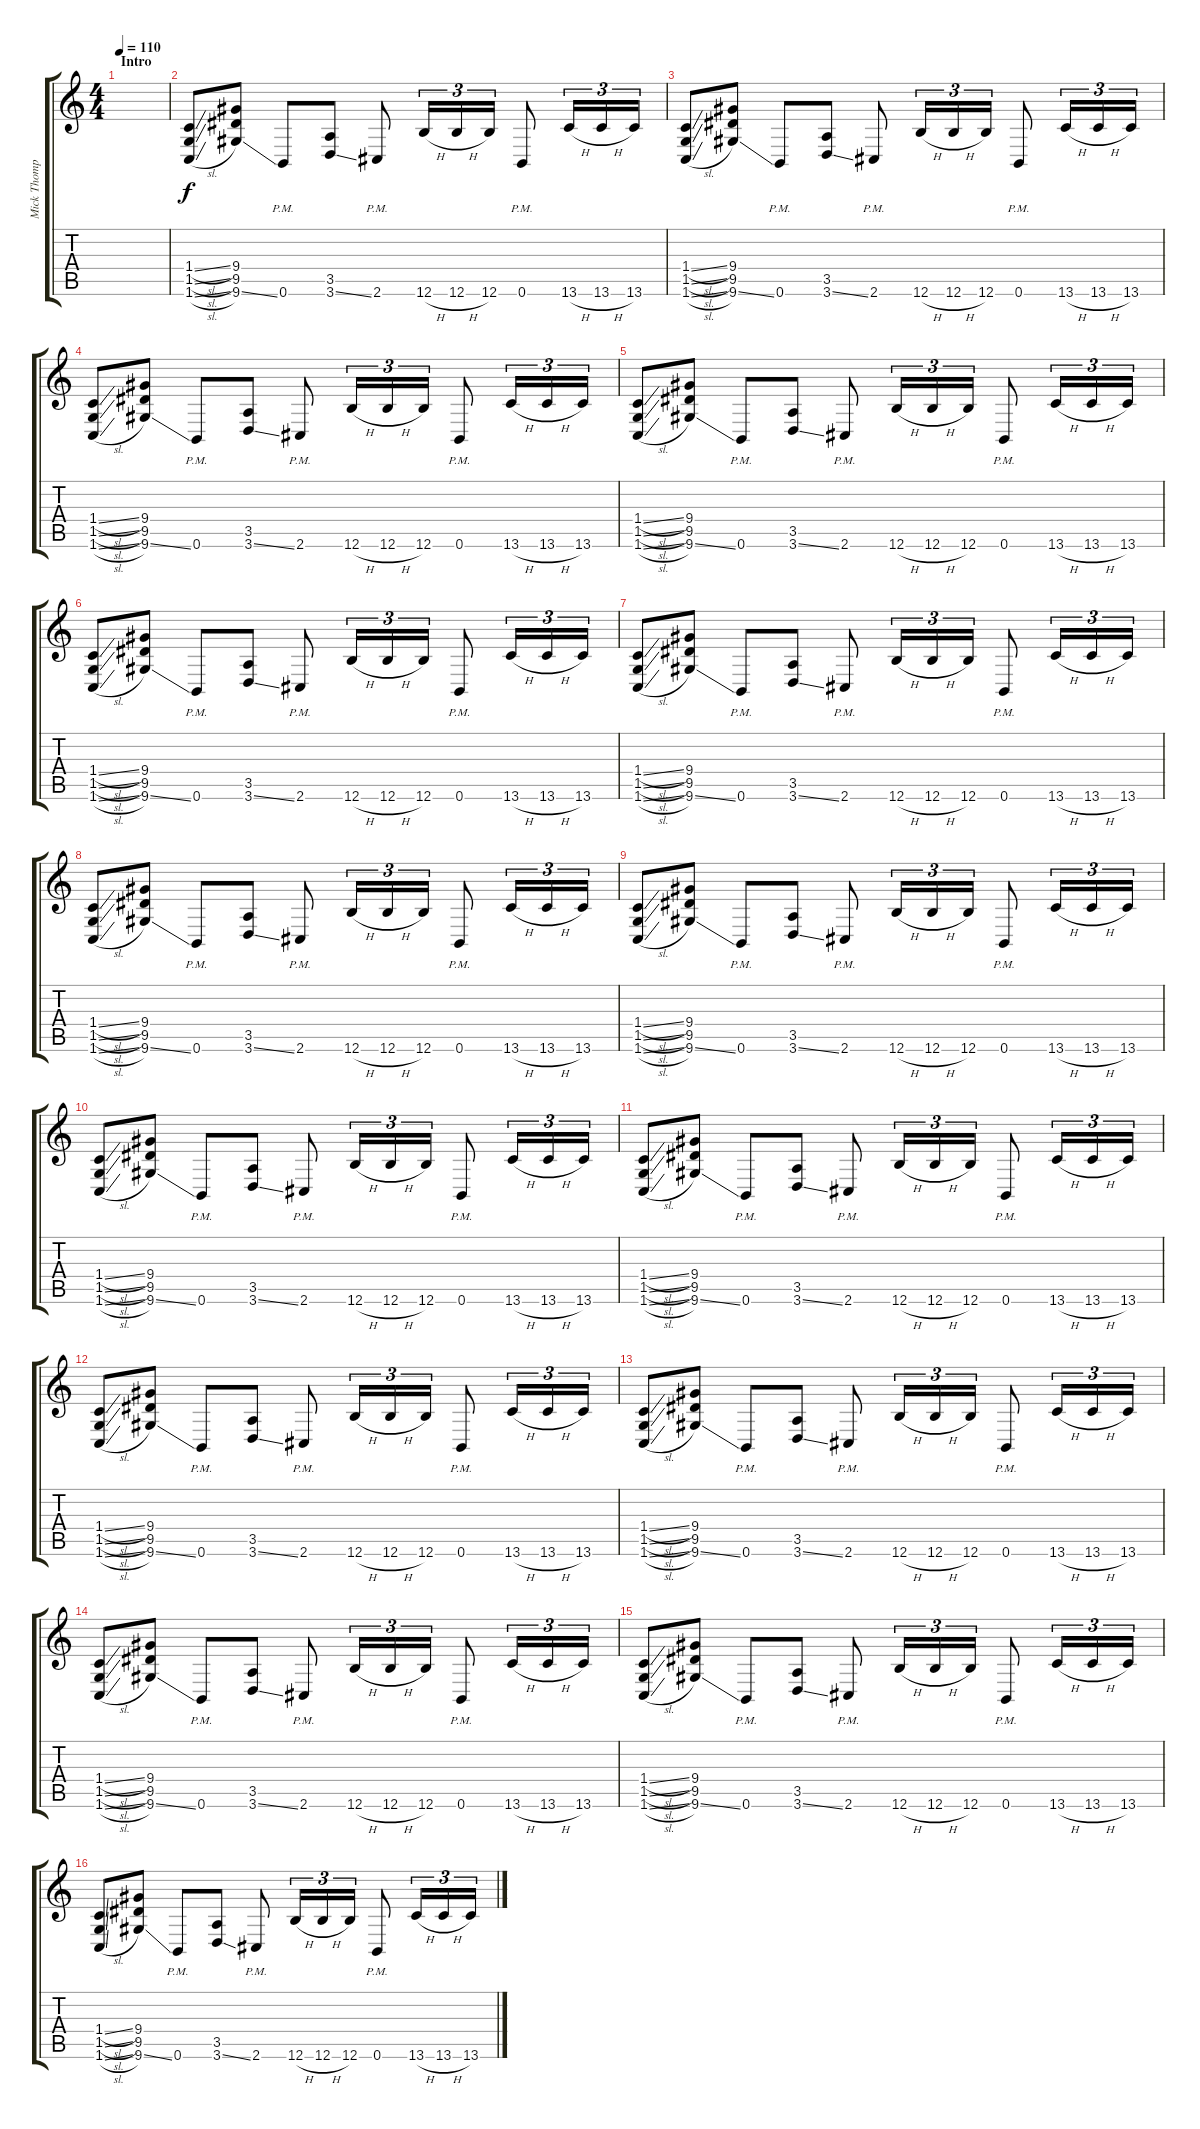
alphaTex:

\track ("Mick Thompson" "Mick Thomp") {instrument distortionguitar}
\staff {score tabs}
\tuning (Db4 Ab3 E3 B2 Gb2 B1) {hide}
\ts (4 4)
\section ("" "Intro")
\tempo 110
\clef g2
\ks c
|
(1.4{sl} 1.5{sl} 1.6{sl}).8 (9.4 9.5 9.6{ss}).8 0.6{pm}.8 (3.5 3.6{ss}).8 2.6{pm}.8 12.6{h}.16{tu (3 2)} 12.6{h}.16{tu (3 2)} 12.6.16{tu (3 2)} 0.6{pm}.8 13.6{h}.16{tu (3 2)} 13.6{h}.16{tu (3 2)} 13.6.16{tu (3 2)} |
(1.4{sl} 1.5{sl} 1.6{sl}).8 (9.4 9.5 9.6{ss}).8 0.6{pm}.8 (3.5 3.6{ss}).8 2.6{pm}.8 12.6{h}.16{tu (3 2)} 12.6{h}.16{tu (3 2)} 12.6.16{tu (3 2)} 0.6{pm}.8 13.6{h}.16{tu (3 2)} 13.6{h}.16{tu (3 2)} 13.6.16{tu (3 2)} |
(1.4{sl} 1.5{sl} 1.6{sl}).8 (9.4 9.5 9.6{ss}).8 0.6{pm}.8 (3.5 3.6{ss}).8 2.6{pm}.8 12.6{h}.16{tu (3 2)} 12.6{h}.16{tu (3 2)} 12.6.16{tu (3 2)} 0.6{pm}.8 13.6{h}.16{tu (3 2)} 13.6{h}.16{tu (3 2)} 13.6.16{tu (3 2)} |
(1.4{sl} 1.5{sl} 1.6{sl}).8 (9.4 9.5 9.6{ss}).8 0.6{pm}.8 (3.5 3.6{ss}).8 2.6{pm}.8 12.6{h}.16{tu (3 2)} 12.6{h}.16{tu (3 2)} 12.6.16{tu (3 2)} 0.6{pm}.8 13.6{h}.16{tu (3 2)} 13.6{h}.16{tu (3 2)} 13.6.16{tu (3 2)} |
(1.4{sl} 1.5{sl} 1.6{sl}).8 (9.4 9.5 9.6{ss}).8 0.6{pm}.8 (3.5 3.6{ss}).8 2.6{pm}.8 12.6{h}.16{tu (3 2)} 12.6{h}.16{tu (3 2)} 12.6.16{tu (3 2)} 0.6{pm}.8 13.6{h}.16{tu (3 2)} 13.6{h}.16{tu (3 2)} 13.6.16{tu (3 2)} |
(1.4{sl} 1.5{sl} 1.6{sl}).8 (9.4 9.5 9.6{ss}).8 0.6{pm}.8 (3.5 3.6{ss}).8 2.6{pm}.8 12.6{h}.16{tu (3 2)} 12.6{h}.16{tu (3 2)} 12.6.16{tu (3 2)} 0.6{pm}.8 13.6{h}.16{tu (3 2)} 13.6{h}.16{tu (3 2)} 13.6.16{tu (3 2)} |
(1.4{sl} 1.5{sl} 1.6{sl}).8 (9.4 9.5 9.6{ss}).8 0.6{pm}.8 (3.5 3.6{ss}).8 2.6{pm}.8 12.6{h}.16{tu (3 2)} 12.6{h}.16{tu (3 2)} 12.6.16{tu (3 2)} 0.6{pm}.8 13.6{h}.16{tu (3 2)} 13.6{h}.16{tu (3 2)} 13.6.16{tu (3 2)} |
(1.4{sl} 1.5{sl} 1.6{sl}).8 (9.4 9.5 9.6{ss}).8 0.6{pm}.8 (3.5 3.6{ss}).8 2.6{pm}.8 12.6{h}.16{tu (3 2)} 12.6{h}.16{tu (3 2)} 12.6.16{tu (3 2)} 0.6{pm}.8 13.6{h}.16{tu (3 2)} 13.6{h}.16{tu (3 2)} 13.6.16{tu (3 2)} |
(1.4{sl} 1.5{sl} 1.6{sl}).8 (9.4 9.5 9.6{ss}).8 0.6{pm}.8 (3.5 3.6{ss}).8 2.6{pm}.8 12.6{h}.16{tu (3 2)} 12.6{h}.16{tu (3 2)} 12.6.16{tu (3 2)} 0.6{pm}.8 13.6{h}.16{tu (3 2)} 13.6{h}.16{tu (3 2)} 13.6.16{tu (3 2)} |
(1.4{sl} 1.5{sl} 1.6{sl}).8 (9.4 9.5 9.6{ss}).8 0.6{pm}.8 (3.5 3.6{ss}).8 2.6{pm}.8 12.6{h}.16{tu (3 2)} 12.6{h}.16{tu (3 2)} 12.6.16{tu (3 2)} 0.6{pm}.8 13.6{h}.16{tu (3 2)} 13.6{h}.16{tu (3 2)} 13.6.16{tu (3 2)} |
(1.4{sl} 1.5{sl} 1.6{sl}).8 (9.4 9.5 9.6{ss}).8 0.6{pm}.8 (3.5 3.6{ss}).8 2.6{pm}.8 12.6{h}.16{tu (3 2)} 12.6{h}.16{tu (3 2)} 12.6.16{tu (3 2)} 0.6{pm}.8 13.6{h}.16{tu (3 2)} 13.6{h}.16{tu (3 2)} 13.6.16{tu (3 2)} |
(1.4{sl} 1.5{sl} 1.6{sl}).8 (9.4 9.5 9.6{ss}).8 0.6{pm}.8 (3.5 3.6{ss}).8 2.6{pm}.8 12.6{h}.16{tu (3 2)} 12.6{h}.16{tu (3 2)} 12.6.16{tu (3 2)} 0.6{pm}.8 13.6{h}.16{tu (3 2)} 13.6{h}.16{tu (3 2)} 13.6.16{tu (3 2)} |
(1.4{sl} 1.5{sl} 1.6{sl}).8 (9.4 9.5 9.6{ss}).8 0.6{pm}.8 (3.5 3.6{ss}).8 2.6{pm}.8 12.6{h}.16{tu (3 2)} 12.6{h}.16{tu (3 2)} 12.6.16{tu (3 2)} 0.6{pm}.8 13.6{h}.16{tu (3 2)} 13.6{h}.16{tu (3 2)} 13.6.16{tu (3 2)} |
(1.4{sl} 1.5{sl} 1.6{sl}).8 (9.4 9.5 9.6{ss}).8 0.6{pm}.8 (3.5 3.6{ss}).8 2.6{pm}.8 12.6{h}.16{tu (3 2)} 12.6{h}.16{tu (3 2)} 12.6.16{tu (3 2)} 0.6{pm}.8 13.6{h}.16{tu (3 2)} 13.6{h}.16{tu (3 2)} 13.6.16{tu (3 2)} |
(1.4{sl} 1.5{sl} 1.6{sl}).8 (9.4 9.5 9.6{ss}).8 0.6{pm}.8 (3.5 3.6{ss}).8 2.6{pm}.8 12.6{h}.16{tu (3 2)} 12.6{h}.16{tu (3 2)} 12.6.16{tu (3 2)} 0.6{pm}.8 13.6{h}.16{tu (3 2)} 13.6{h}.16{tu (3 2)} 13.6.16{tu (3 2)}
